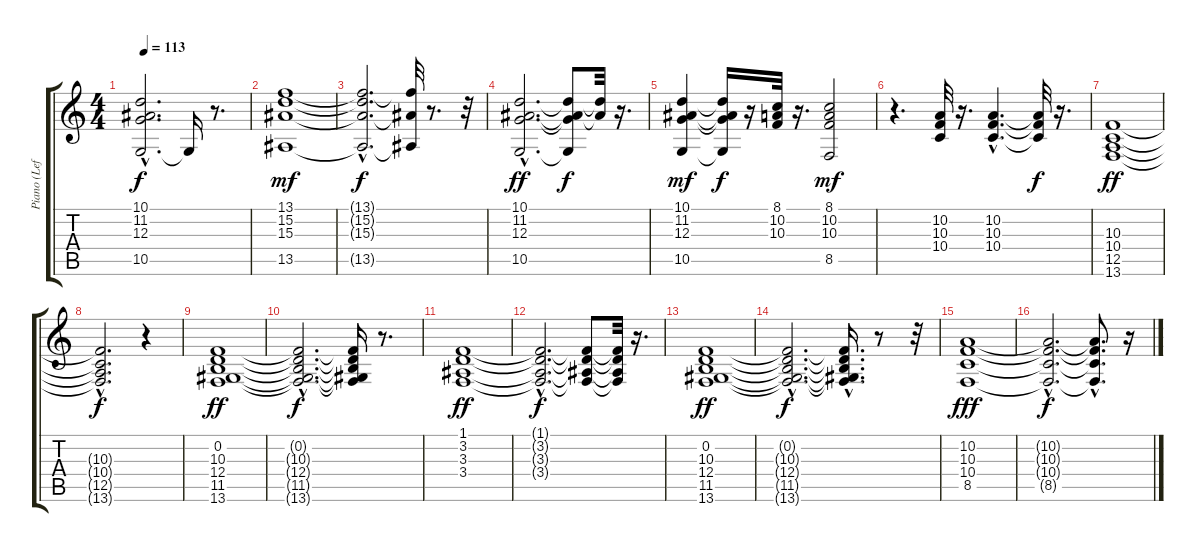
\track ("Piano (Left)" "Piano (Lef") {instrument honkytonkpiano}
\staff {score tabs}
\tuning (E4 B3 G3 D3 A2 E2) {hide}
\ts (4 4)
\tempo 113
\clef g2
\ks c
(10.1{hac t} 11.2{hac t} 12.3{t} 10.5{hac t}).2{d dy f} 10.5{t}.16 r.8{d} |
(13.1 15.2 15.3 13.5).1{dy mf} |
(13.1{hac t} 15.2{t} 15.3{hac t} 13.5{hac t}).2{d dy f} (13.1{t} 15.3{t} 13.5{t}).32 r.8{d} r.32 |
(10.1{hac} 11.2{hac} 12.3{hac} 10.5{hac}).2{d dy ff} (10.1{t} 11.2{t} 12.3{t} 10.5{t}).8{dy f} (10.1{t} 11.2{t}).32 r.16{d} |
(10.1 11.2 12.3 10.5).4{dy mf} (10.1{t} 11.2{t} 12.3{t} 10.5{t}).16{dy f} r.16 (8.1 10.2 10.3).32 r.16{d} (8.1 10.2 10.3 8.5).2{dy mf} |
r.4{d} (10.2 10.3 10.4).32 r.16{d} (10.2{hac} 10.3{hac} 10.4{hac}).4{d} (10.2{t} 10.3{t} 10.4{t}).32{dy f} r.16{d} |
(10.3 10.4 12.5 13.6).1{dy ff} |
(10.3{hac t} 10.4{hac t} 12.5{hac t} 13.6{hac t}).2{d dy f} r.4 |
(0.2 10.3 12.4 11.5 13.6).1{dy ff} |
(0.2{hac t} 10.3{hac t} 12.4{hac t} 11.5{hac t} 13.6{hac t}).2{d dy f} (0.2{t} 10.3{t} 12.4{t} 11.5{t} 13.6{t}).16 r.8{d} |
(1.1 3.2 3.3 3.4).1{dy ff} |
(1.1{hac t} 3.2{hac t} 3.3{hac t} 3.4{hac t}).2{d dy f} (1.1{t} 3.2{t} 3.3{t} 3.4{t}).8 (1.1{t} 3.2{t} 3.3{t} 3.4{t}).32 r.16{d} |
(0.2 10.3 12.4 11.5 13.6).1{dy ff} |
(0.2{hac t} 10.3{hac t} 12.4{hac t} 11.5{hac t} 13.6{hac t}).2{d dy f} (0.2{hac t} 10.3{hac t} 12.4{hac t} 11.5{hac t} 13.6{hac t}).16{d} r.8 r.32 |
(10.2 10.3 10.4 8.5).1{dy fff} |
(10.2{hac t} 10.3{hac t} 10.4{hac t} 8.5{hac t}).2{d dy f} (10.2{t} 10.3{t} 10.4{hac t} 8.5{hac t}).8{d} r.16
